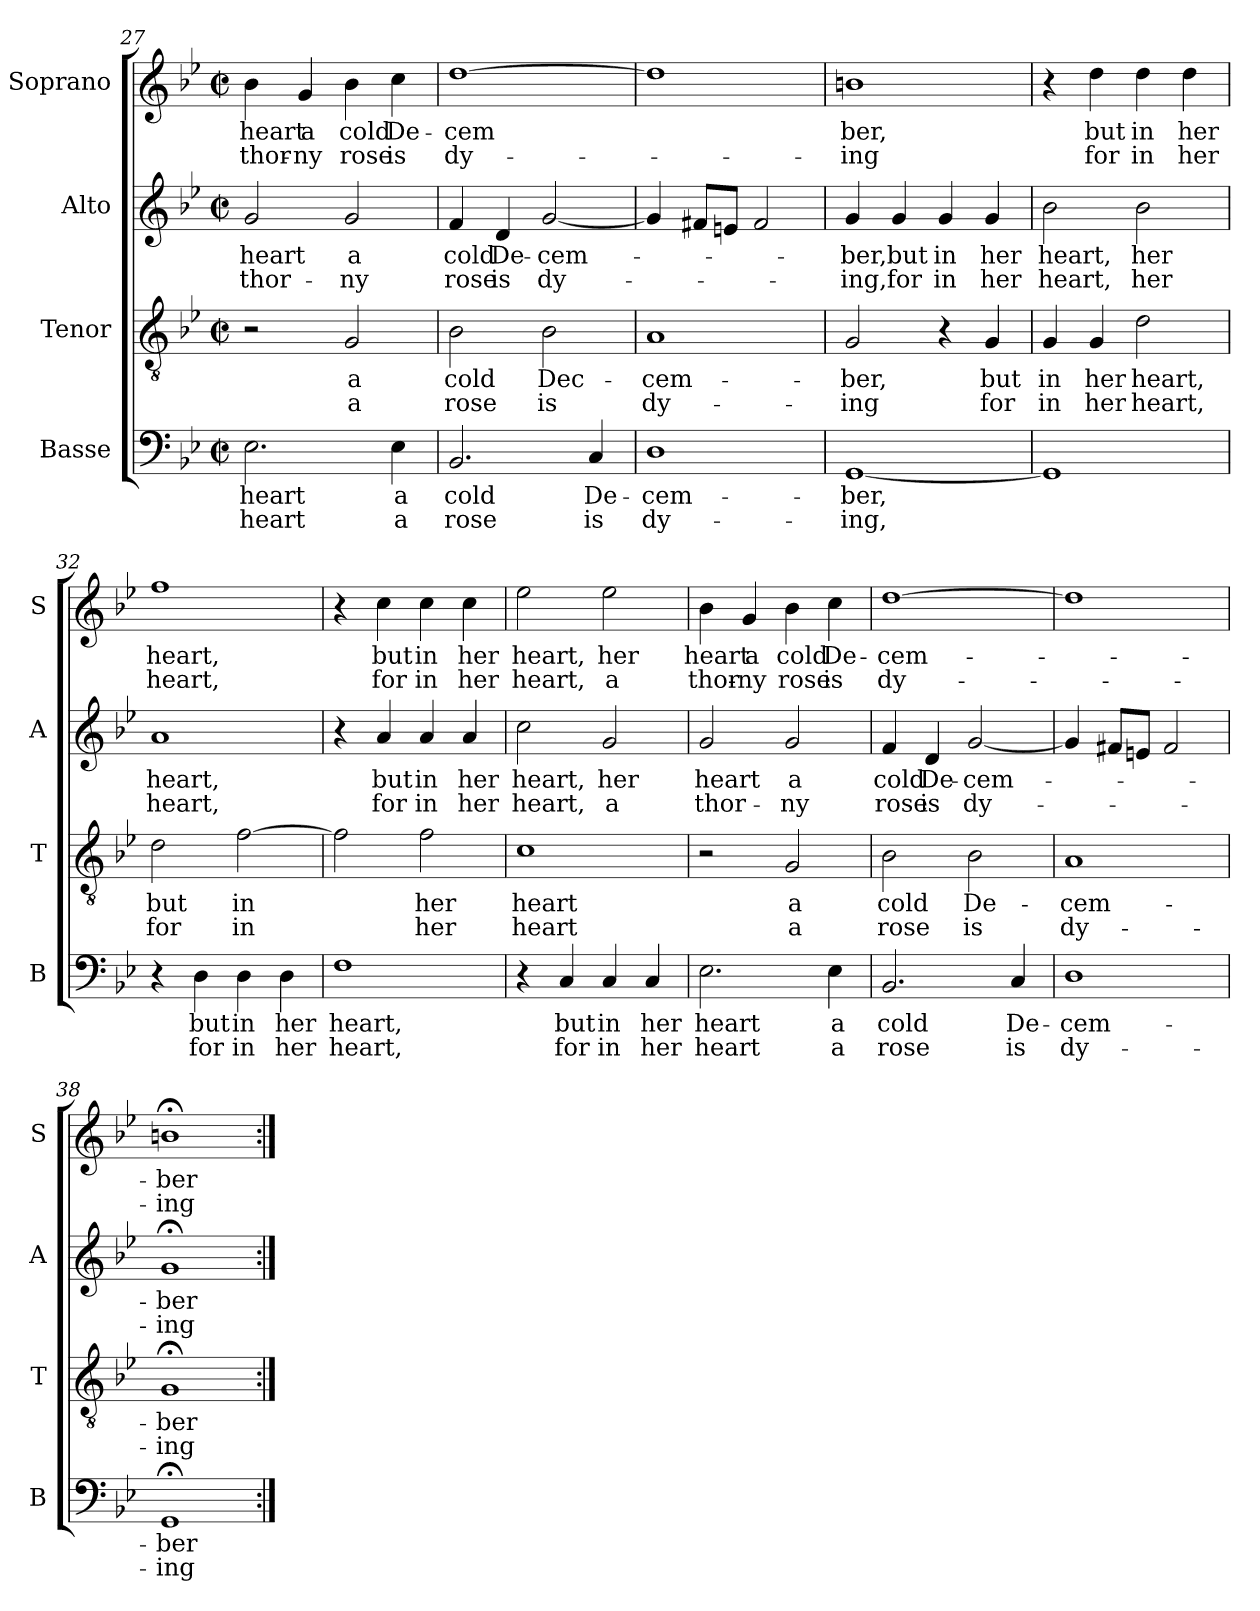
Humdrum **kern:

**kern	**text	**text	**kern	**text	**text	**kern	**text	**text	**kern	**text	**text
*part4	*part4	*part4	*part3	*part3	*part3	*part2	*part2	*part2	*part1	*part1	*part1
*staff4	*staff4	*staff4	*staff3	*staff3	*staff3	*staff2	*staff2	*staff2	*staff1	*staff1	*staff1
*I"Basse	*	*	*I"Tenor	*	*	*I"Alto	*	*	*I"Soprano	*	*
*I'B	*	*	*I'T	*	*	*I'A	*	*	*I'S	*	*
*clefF4	*	*	*clefGv2	*	*	*clefG2	*	*	*clefG2	*	*
*k[b-e-]	*	*	*k[b-e-]	*	*	*k[b-e-]	*	*	*k[b-e-]	*	*
*M4/4	*	*	*M4/4	*	*	*M4/4	*	*	*M4/4	*	*
*met(c|)	*	*	*met(c|)	*	*	*met(c|)	*	*	*met(c|)	*	*
=27	=27	=27	=27	=27	=27	=27	=27	=27	=27	=27	=27
!	!LO:LY:b	!LO:LY:b	!	!	!	!	!LO:LY:b	!LO:LY:b	!	!LO:LY:b	!LO:LY:b
2.E-\	heart	heart	2r	.	.	2g/	heart	thor-	4b-\	heart	thor-
!	!	!	!	!	!	!	!	!	!	!LO:LY:b	!LO:LY:b
.	.	.	.	.	.	.	.	.	4g/	a	-ny
!	!	!	!	!LO:LY:b	!LO:LY:b	!	!LO:LY:b	!LO:LY:b	!	!LO:LY:b	!LO:LY:b
.	.	.	2G/	a	a	2g/	a	-ny	4b-\	cold	rose
!	!LO:LY:b	!LO:LY:b	!	!	!	!	!	!	!	!LO:LY:b	!LO:LY:b
4E-\	a	a	.	.	.	.	.	.	4cc\	De-	is
=28	=28	=28	=28	=28	=28	=28	=28	=28	=28	=28	=28
!	!LO:LY:b	!LO:LY:b	!	!LO:LY:b	!LO:LY:b	!	!LO:LY:b	!LO:LY:b	!	!LO:LY:b	!LO:LY:b
2.BB-/	cold	rose	2B-\	cold	rose	4f/	cold	rose	[1dd	-cem	dy-
!	!	!	!	!	!	!	!LO:LY:b	!LO:LY:b	!	!	!
.	.	.	.	.	.	4d/	De-	is	.	.	.
!	!	!	!	!LO:LY:b	!LO:LY:b	!	!LO:LY:b	!LO:LY:b	!	!	!
.	.	.	2B-\	Dec-	is	[2g/	-cem-	dy-	.	.	.
!	!LO:LY:b	!LO:LY:b	!	!	!	!	!	!	!	!	!
4C/	De-	is	.	.	.	.	.	.	.	.	.
=29	=29	=29	=29	=29	=29	=29	=29	=29	=29	=29	=29
!	!LO:LY:b	!LO:LY:b	!	!LO:LY:b	!LO:LY:b	!	!	!	!	!	!
1D	-cem-	dy-	1A	-cem-	dy-	4g/]	.	.	1dd]	.	.
.	.	.	.	.	.	8f#X/L	.	.	.	.	.
.	.	.	.	.	.	8en/J	.	.	.	.	.
.	.	.	.	.	.	2f#/	.	.	.	.	.
=30	=30	=30	=30	=30	=30	=30	=30	=30	=30	=30	=30
!	!LO:LY:b	!LO:LY:b	!	!LO:LY:b	!LO:LY:b	!	!LO:LY:b	!LO:LY:b	!	!LO:LY:b	!LO:LY:b
[1GG	-ber,	-ing,	2G/	-ber,	-ing	4g/	-ber,	-ing,	1bn	ber,	-ing
!	!	!	!	!	!	!	!LO:LY:b	!LO:LY:b	!	!	!
.	.	.	.	.	.	4g/	but	for	.	.	.
!	!	!	!	!	!	!	!LO:LY:b	!LO:LY:b	!	!	!
.	.	.	4r	.	.	4g/	in	in	.	.	.
!	!	!	!	!LO:LY:b	!LO:LY:b	!	!LO:LY:b	!LO:LY:b	!	!	!
.	.	.	4G/	but	for	4g/	her	her	.	.	.
!!LO:LB:g=z
=31	=31	=31	=31	=31	=31	=31	=31	=31	=31	=31	=31
!	!	!	!	!LO:LY:b	!LO:LY:b	!	!LO:LY:b	!LO:LY:b	!	!	!
1GG]	.	.	4G/	in	in	2b-\	heart,	heart,	4r	.	.
!	!	!	!	!LO:LY:b	!LO:LY:b	!	!	!	!	!LO:LY:b	!LO:LY:b
.	.	.	4G/	her	her	.	.	.	4dd\	but	for
!	!	!	!	!LO:LY:b	!LO:LY:b	!	!LO:LY:b	!LO:LY:b	!	!LO:LY:b	!LO:LY:b
.	.	.	2d\	heart,	heart,	2b-\	her	her	4dd\	in	in
!	!	!	!	!	!	!	!	!	!	!LO:LY:b	!LO:LY:b
.	.	.	.	.	.	.	.	.	4dd\	her	her
=32	=32	=32	=32	=32	=32	=32	=32	=32	=32	=32	=32
!	!	!	!	!LO:LY:b	!LO:LY:b	!	!LO:LY:b	!LO:LY:b	!	!LO:LY:b	!LO:LY:b
4r	.	.	2d\	but	for	1a	heart,	heart,	1ff	heart,	heart,
!	!LO:LY:b	!LO:LY:b	!	!	!	!	!	!	!	!	!
4D\	but	for	.	.	.	.	.	.	.	.	.
!	!LO:LY:b	!LO:LY:b	!	!LO:LY:b	!LO:LY:b	!	!	!	!	!	!
4D\	in	in	[2f\	in	in	.	.	.	.	.	.
!	!LO:LY:b	!LO:LY:b	!	!	!	!	!	!	!	!	!
4D\	her	her	.	.	.	.	.	.	.	.	.
=33	=33	=33	=33	=33	=33	=33	=33	=33	=33	=33	=33
!	!LO:LY:b	!LO:LY:b	!	!	!	!	!	!	!	!	!
1F	heart,	heart,	2f\]	.	.	4r	.	.	4r	.	.
!	!	!	!	!	!	!	!LO:LY:b	!LO:LY:b	!	!LO:LY:b	!LO:LY:b
.	.	.	.	.	.	4a/	but	for	4cc\	but	for
!	!	!	!	!LO:LY:b	!LO:LY:b	!	!LO:LY:b	!LO:LY:b	!	!LO:LY:b	!LO:LY:b
.	.	.	2f\	her	her	4a/	in	in	4cc\	in	in
!	!	!	!	!	!	!	!LO:LY:b	!LO:LY:b	!	!LO:LY:b	!LO:LY:b
.	.	.	.	.	.	4a/	her	her	4cc\	her	her
=34	=34	=34	=34	=34	=34	=34	=34	=34	=34	=34	=34
!	!	!	!	!LO:LY:b	!LO:LY:b	!	!LO:LY:b	!LO:LY:b	!	!LO:LY:b	!LO:LY:b
4r	.	.	1c	heart	heart	2cc\	heart,	heart,	2ee-\	heart,	heart,
!	!LO:LY:b	!LO:LY:b	!	!	!	!	!	!	!	!	!
4C/	but	for	.	.	.	.	.	.	.	.	.
!	!LO:LY:b	!LO:LY:b	!	!	!	!	!LO:LY:b	!LO:LY:b	!	!LO:LY:b	!LO:LY:b
4C/	in	in	.	.	.	2g/	her	a	2ee-\	her	a
!	!LO:LY:b	!LO:LY:b	!	!	!	!	!	!	!	!	!
4C/	her	her	.	.	.	.	.	.	.	.	.
=35	=35	=35	=35	=35	=35	=35	=35	=35	=35	=35	=35
!	!LO:LY:b	!LO:LY:b	!	!	!	!	!LO:LY:b	!LO:LY:b	!	!LO:LY:b	!LO:LY:b
2.E-\	heart	heart	2r	.	.	2g/	heart	thor-	4b-\	heart	thor-
!	!	!	!	!	!	!	!	!	!	!LO:LY:b	!LO:LY:b
.	.	.	.	.	.	.	.	.	4g/	a	-ny
!	!	!	!	!LO:LY:b	!LO:LY:b	!	!LO:LY:b	!LO:LY:b	!	!LO:LY:b	!LO:LY:b
.	.	.	2G/	a	a	2g/	a	-ny	4b-\	cold	rose
!	!LO:LY:b	!LO:LY:b	!	!	!	!	!	!	!	!LO:LY:b	!LO:LY:b
4E-\	a	a	.	.	.	.	.	.	4cc\	De-	is
=36	=36	=36	=36	=36	=36	=36	=36	=36	=36	=36	=36
!	!LO:LY:b	!LO:LY:b	!	!LO:LY:b	!LO:LY:b	!	!LO:LY:b	!LO:LY:b	!	!LO:LY:b	!LO:LY:b
2.BB-/	cold	rose	2B-\	cold	rose	4f/	cold	rose	[1dd	-cem-	dy-
!	!	!	!	!	!	!	!LO:LY:b	!LO:LY:b	!	!	!
.	.	.	.	.	.	4d/	De-	is	.	.	.
!	!	!	!	!LO:LY:b	!LO:LY:b	!	!LO:LY:b	!LO:LY:b	!	!	!
.	.	.	2B-\	De-	is	[2g/	-cem-	dy-	.	.	.
!	!LO:LY:b	!LO:LY:b	!	!	!	!	!	!	!	!	!
4C/	De-	is	.	.	.	.	.	.	.	.	.
=37	=37	=37	=37	=37	=37	=37	=37	=37	=37	=37	=37
!	!LO:LY:b	!LO:LY:b	!	!LO:LY:b	!LO:LY:b	!	!	!	!	!	!
1D	-cem-	dy-	1A	-cem-	dy-	4g/]	.	.	1dd]	.	.
.	.	.	.	.	.	8f#X/L	.	.	.	.	.
.	.	.	.	.	.	8en/J	.	.	.	.	.
.	.	.	.	.	.	2f#/	.	.	.	.	.
!!LO:PB:g=z
=38	=38	=38	=38	=38	=38	=38	=38	=38	=38	=38	=38
!	!LO:LY:b	!LO:LY:b	!	!LO:LY:b	!LO:LY:b	!	!LO:LY:b	!LO:LY:b	!	!LO:LY:b	!LO:LY:b
1GG;<	-ber	-ing	1G;<	-ber	-ing	1g;<	-ber	-ing	1bn;<	-ber	-ing
=:|!	=:|!	=:|!	=:|!	=:|!	=:|!	=:|!	=:|!	=:|!	=:|!	=:|!	=:|!
*-	*-	*-	*-	*-	*-	*-	*-	*-	*-	*-	*-
